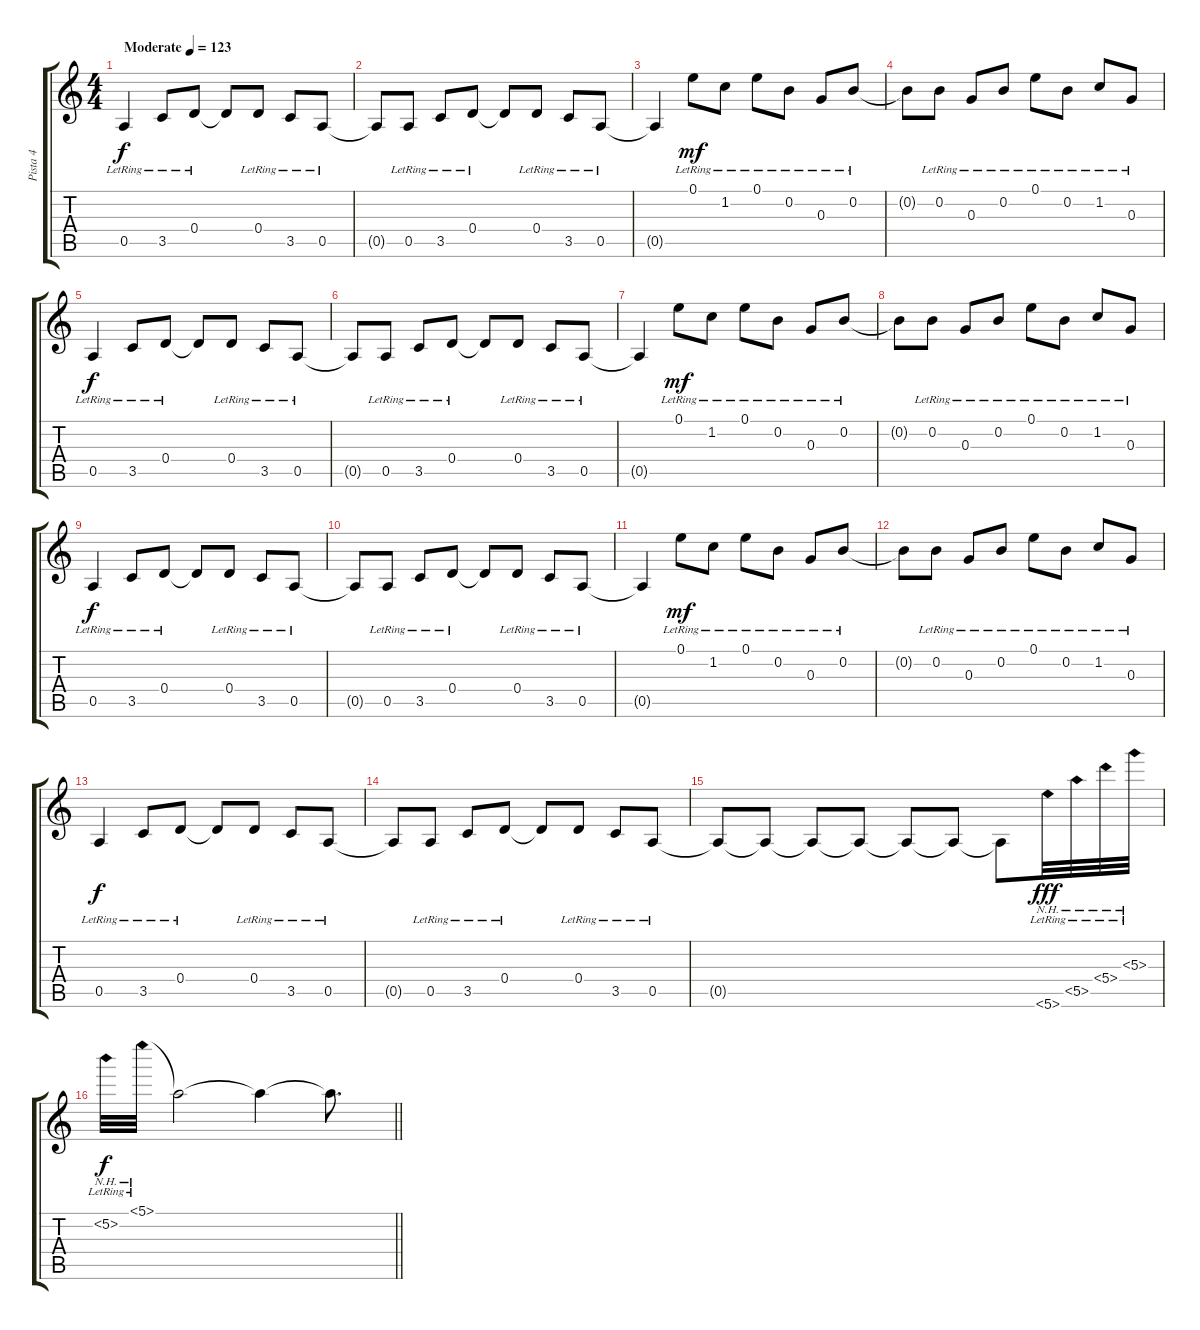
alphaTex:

\track ("Pista 4" "Pista 4") {instrument acousticguitarsteel}
\staff {score tabs}
\tuning (E4 B3 G3 D3 A2 E2) {hide}
\ts (4 4)
\tempo (123 "Moderate")
\clef g2
\ks c
0.5{lr}.4{dy f instrument acousticguitarsteel} 3.5{lr}.8{volume 15} 0.4{lr}.8 0.4{t}.8 0.4{lr}.8 3.5{lr}.8 0.5{lr}.8 |
0.5{t}.8 0.5{lr}.8 3.5{lr}.8 0.4{lr}.8 0.4{t}.8 0.4{lr}.8 3.5{lr}.8 0.5{lr}.8 |
0.5{t}.4 0.1{lr}.8{dy mf} 1.2{lr}.8 0.1{lr}.8 0.2{lr}.8 0.3{lr}.8 0.2{lr}.8 |
0.2{t}.8 0.2{lr}.8 0.3{lr}.8 0.2{lr}.8 0.1{lr}.8 0.2{lr}.8 1.2{lr}.8 0.3{lr}.8 |
0.5{lr}.4{dy f} 3.5{lr}.8 0.4{lr}.8 0.4{t}.8 0.4{lr}.8 3.5{lr}.8 0.5{lr}.8 |
0.5{t}.8 0.5{lr}.8 3.5{lr}.8 0.4{lr}.8 0.4{t}.8 0.4{lr}.8 3.5{lr}.8 0.5{lr}.8 |
0.5{t}.4 0.1{lr}.8{dy mf} 1.2{lr}.8 0.1{lr}.8 0.2{lr}.8 0.3{lr}.8 0.2{lr}.8 |
0.2{t}.8 0.2{lr}.8 0.3{lr}.8 0.2{lr}.8 0.1{lr}.8 0.2{lr}.8 1.2{lr}.8 0.3{lr}.8 |
0.5{lr}.4{dy f} 3.5{lr}.8 0.4{lr}.8 0.4{t}.8 0.4{lr}.8 3.5{lr}.8 0.5{lr}.8 |
0.5{t}.8 0.5{lr}.8 3.5{lr}.8 0.4{lr}.8 0.4{t}.8 0.4{lr}.8 3.5{lr}.8 0.5{lr}.8 |
0.5{t}.4 0.1{lr}.8{dy mf} 1.2{lr}.8 0.1{lr}.8 0.2{lr}.8 0.3{lr}.8 0.2{lr}.8 |
0.2{t}.8 0.2{lr}.8 0.3{lr}.8 0.2{lr}.8 0.1{lr}.8 0.2{lr}.8 1.2{lr}.8 0.3{lr}.8 |
0.5{lr}.4{dy f} 3.5{lr}.8 0.4{lr}.8 0.4{t}.8 0.4{lr}.8 3.5{lr}.8 0.5{lr}.8 |
0.5{t}.8 0.5{lr}.8 3.5{lr}.8 0.4{lr}.8 0.4{t}.8 0.4{lr}.8 3.5{lr}.8 0.5{lr}.8 |
0.5{t}.8 0.5{t}.8 0.5{t}.8 0.5{t}.8 0.5{t}.8 0.5{t}.8 0.5{t}.8 5.6{nh lr}.32{dy fff} 5.5{nh lr}.32 5.4{nh lr}.32 5.3{nh lr}.32 |
\barLineRight lightlight
5.2{nh lr}.32{dy f} 5.1{nh lr}.32 5.1{t}.2 5.1{t}.4 5.1{t}.8{d}
